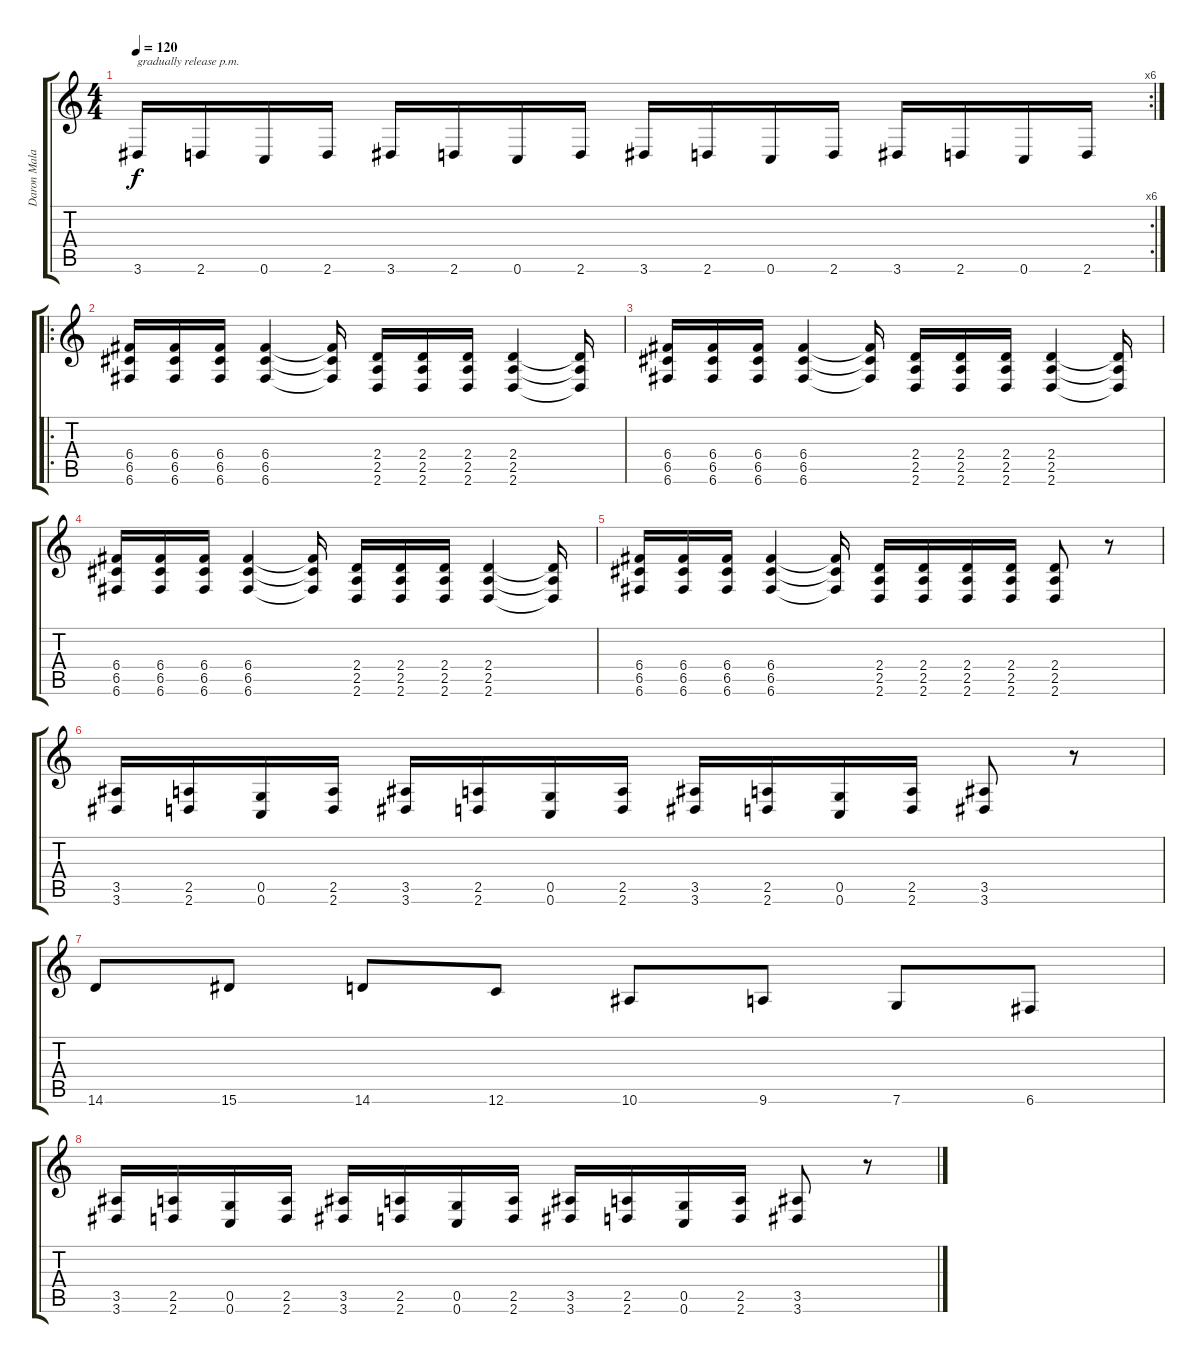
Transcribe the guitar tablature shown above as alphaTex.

\track ("Daron Malakian" "Daron Mala") {instrument distortionguitar}
\staff {score tabs}
\tuning (D4 A3 F3 C3 G2 C2) {hide}
\rc 6
\ts (4 4)
\tempo 120
\clef g2
\ks c
3.6.16{txt "gradually release p.m." dy f instrument distortionguitar} 2.6.16 0.6.16 2.6.16 3.6.16 2.6.16 0.6.16 2.6.16 3.6.16 2.6.16 0.6.16 2.6.16 3.6.16 2.6.16 0.6.16 2.6.16 |
\ro
(6.4 6.5 6.6).16 (6.4 6.5 6.6).16 (6.4 6.5 6.6).16 (6.4 6.5 6.6).4 (6.4{t} 6.5{t} 6.6{t}).16 (2.4 2.5 2.6).16 (2.4 2.5 2.6).16 (2.4 2.5 2.6).16 (2.4 2.5 2.6).4 (2.4{t} 2.5{t} 2.6{t}).16 |
(6.4 6.5 6.6).16 (6.4 6.5 6.6).16 (6.4 6.5 6.6).16 (6.4 6.5 6.6).4 (6.4{t} 6.5{t} 6.6{t}).16 (2.4 2.5 2.6).16 (2.4 2.5 2.6).16 (2.4 2.5 2.6).16 (2.4 2.5 2.6).4 (2.4{t} 2.5{t} 2.6{t}).16 |
(6.4 6.5 6.6).16 (6.4 6.5 6.6).16 (6.4 6.5 6.6).16 (6.4 6.5 6.6).4 (6.4{t} 6.5{t} 6.6{t}).16 (2.4 2.5 2.6).16 (2.4 2.5 2.6).16 (2.4 2.5 2.6).16 (2.4 2.5 2.6).4 (2.4{t} 2.5{t} 2.6{t}).16 |
(6.4 6.5 6.6).16 (6.4 6.5 6.6).16 (6.4 6.5 6.6).16 (6.4 6.5 6.6).4 (6.4{t} 6.5{t} 6.6{t}).16 (2.4 2.5 2.6).16 (2.4 2.5 2.6).16 (2.4 2.5 2.6).16 (2.4 2.5 2.6).16 (2.4 2.5 2.6).8 r.8 |
(3.5 3.6).16 (2.5 2.6).16 (0.5 0.6).16 (2.5 2.6).16 (3.5 3.6).16 (2.5 2.6).16 (0.5 0.6).16 (2.5 2.6).16 (3.5 3.6).16 (2.5 2.6).16 (0.5 0.6).16 (2.5 2.6).16 (3.5 3.6).8 r.8 |
14.6.8 15.6.8 14.6.8 12.6.8 10.6.8 9.6.8 7.6.8 6.6.8 |
(3.5 3.6).16 (2.5 2.6).16 (0.5 0.6).16 (2.5 2.6).16 (3.5 3.6).16 (2.5 2.6).16 (0.5 0.6).16 (2.5 2.6).16 (3.5 3.6).16 (2.5 2.6).16 (0.5 0.6).16 (2.5 2.6).16 (3.5 3.6).8 r.8
